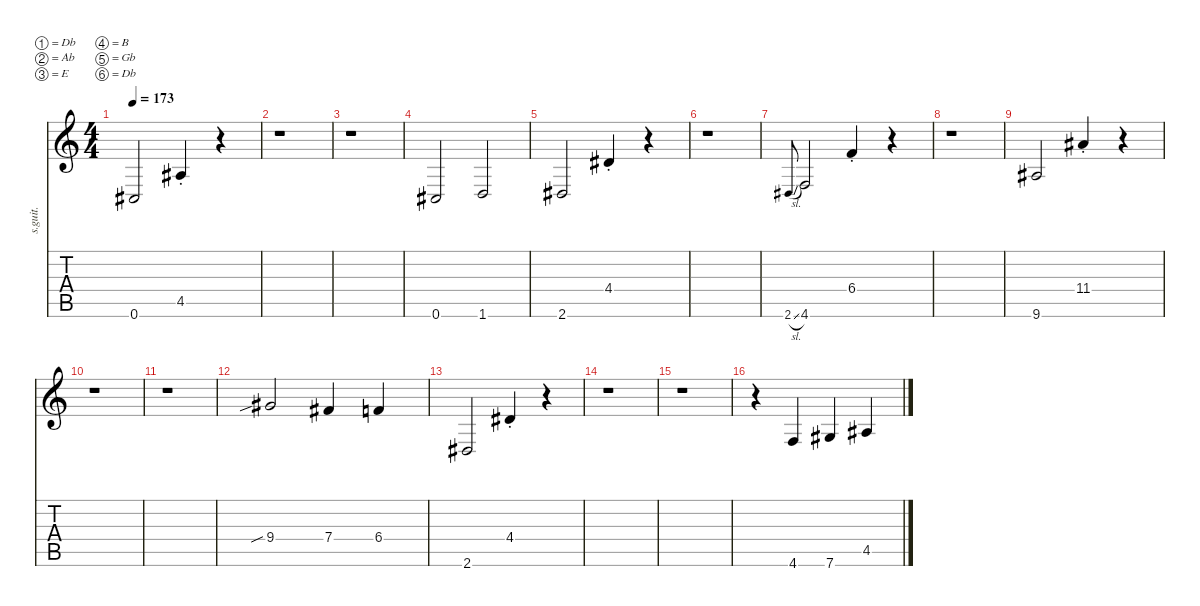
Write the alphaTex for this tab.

\defaultSystemsLayout 4
\hideDynamics
\bracketExtendMode nobrackets
\track ("IV (Outro Clean)" "s.guit.") {instrument electricguitarclean}
\staff {score tabs}
\tuning (Db4 Ab3 E3 B2 Gb2 Db2)
\ts (4 4)
\tempo 173
\clef g2
\ks c
0.6{acc #}.2{lyrics (0 "") lyrics (1 "") lyrics (2 "") lyrics (3 "") lyrics (4 "") dy mf} 4.5{st acc #}.4{lyrics (0 "") lyrics (1 "") lyrics (2 "") lyrics (3 "") lyrics (4 "")} r.4 |
r.1 |
r.1 |
0.6{acc #}.2{lyrics (0 "") lyrics (1 "") lyrics (2 "") lyrics (3 "") lyrics (4 "")} 1.6.2{lyrics (0 "") lyrics (1 "") lyrics (2 "") lyrics (3 "") lyrics (4 "")} |
2.6{acc #}.2{lyrics (0 "") lyrics (1 "") lyrics (2 "") lyrics (3 "") lyrics (4 "")} 4.4{st acc #}.4{lyrics (0 "") lyrics (1 "") lyrics (2 "") lyrics (3 "") lyrics (4 "")} r.4 |
r.1 |
2.6{sl acc #}.8{lyrics (0 "") lyrics (1 "") lyrics (2 "") lyrics (3 "") lyrics (4 "") gr onbeat} 4.6.2{lyrics (0 "") lyrics (1 "") lyrics (2 "") lyrics (3 "") lyrics (4 "")} 6.4{st}.4{lyrics (0 "") lyrics (1 "") lyrics (2 "") lyrics (3 "") lyrics (4 "")} r.4 |
r.1 |
9.6{acc #}.2{lyrics (0 "") lyrics (1 "") lyrics (2 "") lyrics (3 "") lyrics (4 "")} 11.4{st acc #}.4{lyrics (0 "") lyrics (1 "") lyrics (2 "") lyrics (3 "") lyrics (4 "")} r.4 |
r.1 |
r.1 |
9.4{sib acc #}.2{lyrics (0 "") lyrics (1 "") lyrics (2 "") lyrics (3 "") lyrics (4 "")} 7.4{acc #}.4{lyrics (0 "") lyrics (1 "") lyrics (2 "") lyrics (3 "") lyrics (4 "")} 6.4.4{lyrics (0 "") lyrics (1 "") lyrics (2 "") lyrics (3 "") lyrics (4 "")} |
2.6{acc #}.2{lyrics (0 "") lyrics (1 "") lyrics (2 "") lyrics (3 "") lyrics (4 "")} 4.4{st acc #}.4{lyrics (0 "") lyrics (1 "") lyrics (2 "") lyrics (3 "") lyrics (4 "")} r.4 |
r.1 |
r.1 |
r.4 4.6.4{lyrics (0 "") lyrics (1 "") lyrics (2 "") lyrics (3 "") lyrics (4 "")} 7.6{acc #}.4{lyrics (0 "") lyrics (1 "") lyrics (2 "") lyrics (3 "") lyrics (4 "")} 4.5{acc #}.4{lyrics (0 "") lyrics (1 "") lyrics (2 "") lyrics (3 "") lyrics (4 "")}
